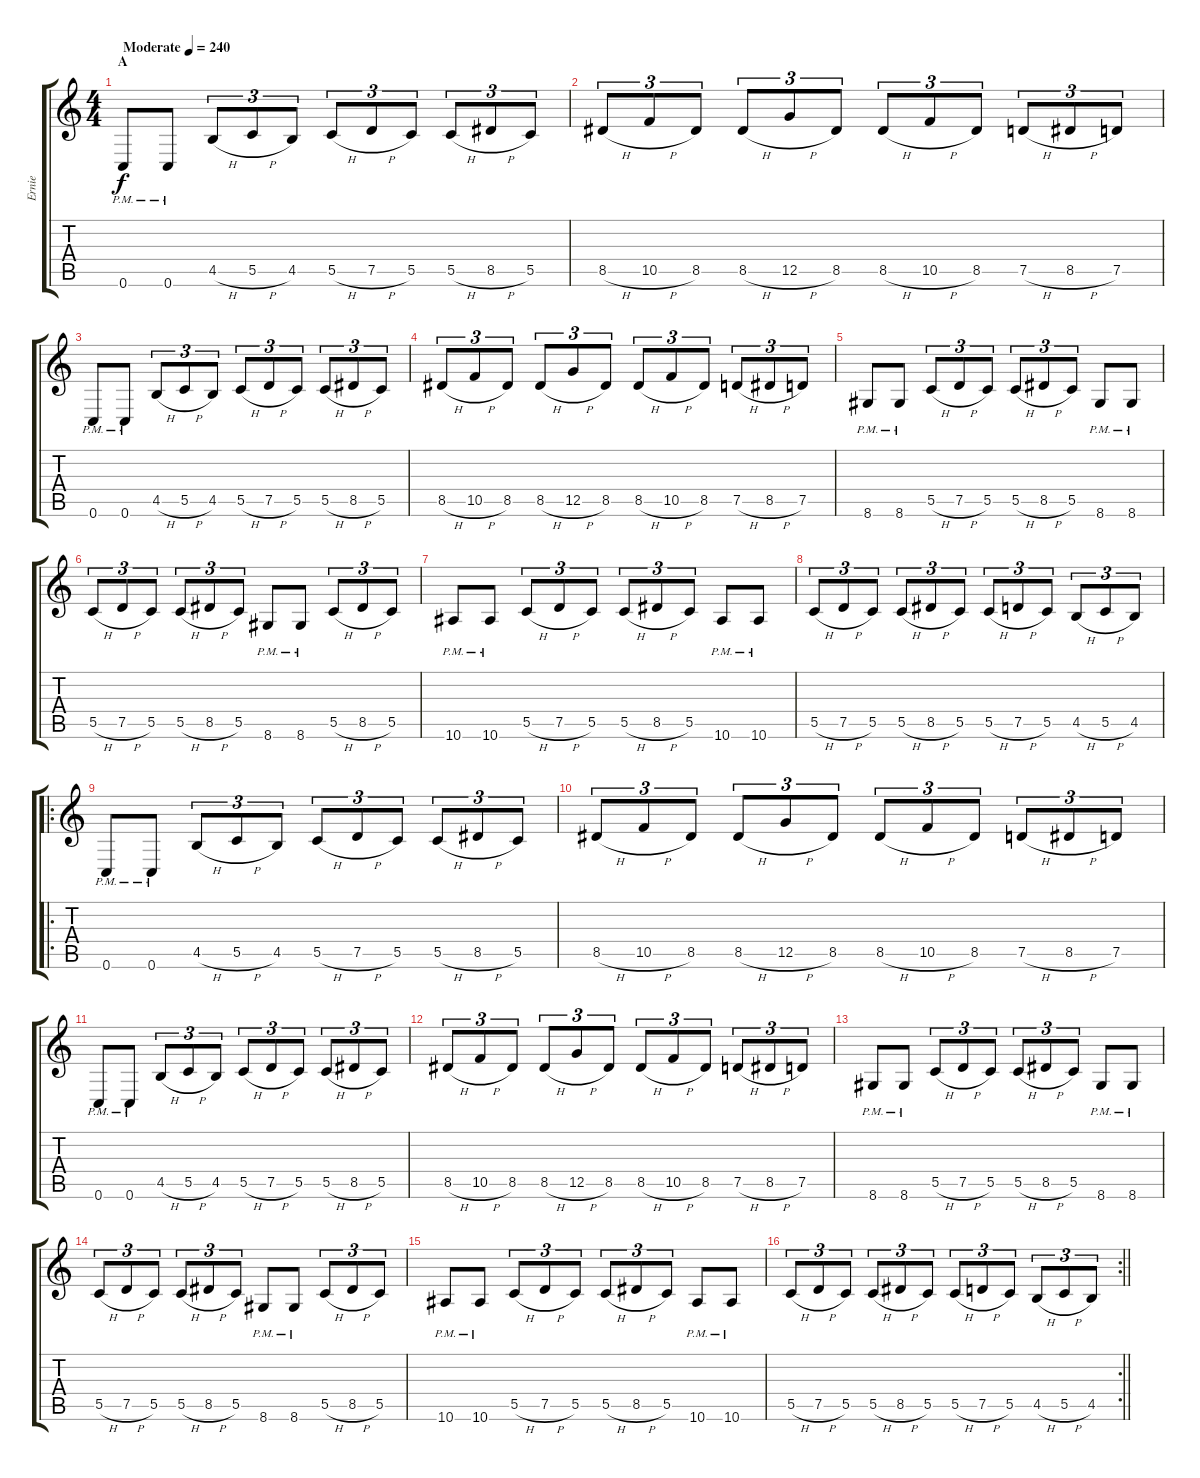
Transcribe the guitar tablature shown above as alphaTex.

\track ("Ernie" "Ernie") {instrument distortionguitar}
\staff {score tabs}
\tuning (D4 A3 F3 C3 G2 C2) {hide}
\ts (4 4)
\section ("" "A")
\tempo (240 "Moderate")
\clef g2
\ks c
0.6{pm}.8{dy f instrument distortionguitar} 0.6{pm}.8 4.5{h}.8{tu (3 2)} 5.5{h}.8{tu (3 2)} 4.5.8{tu (3 2)} 5.5{h}.8{tu (3 2)} 7.5{h}.8{tu (3 2)} 5.5.8{tu (3 2)} 5.5{h}.8{tu (3 2)} 8.5{h}.8{tu (3 2)} 5.5.8{tu (3 2)} |
8.5{h}.8{tu (3 2)} 10.5{h}.8{tu (3 2)} 8.5.8{tu (3 2)} 8.5{h}.8{tu (3 2)} 12.5{h}.8{tu (3 2)} 8.5.8{tu (3 2)} 8.5{h}.8{tu (3 2)} 10.5{h}.8{tu (3 2)} 8.5.8{tu (3 2)} 7.5{h}.8{tu (3 2)} 8.5{h}.8{tu (3 2)} 7.5.8{tu (3 2)} |
0.6{pm}.8 0.6{pm}.8 4.5{h}.8{tu (3 2)} 5.5{h}.8{tu (3 2)} 4.5.8{tu (3 2)} 5.5{h}.8{tu (3 2)} 7.5{h}.8{tu (3 2)} 5.5.8{tu (3 2)} 5.5{h}.8{tu (3 2)} 8.5{h}.8{tu (3 2)} 5.5.8{tu (3 2)} |
8.5{h}.8{tu (3 2)} 10.5{h}.8{tu (3 2)} 8.5.8{tu (3 2)} 8.5{h}.8{tu (3 2)} 12.5{h}.8{tu (3 2)} 8.5.8{tu (3 2)} 8.5{h}.8{tu (3 2)} 10.5{h}.8{tu (3 2)} 8.5.8{tu (3 2)} 7.5{h}.8{tu (3 2)} 8.5{h}.8{tu (3 2)} 7.5.8{tu (3 2)} |
8.6{pm}.8 8.6{pm}.8 5.5{h}.8{tu (3 2)} 7.5{h}.8{tu (3 2)} 5.5.8{tu (3 2)} 5.5{h}.8{tu (3 2)} 8.5{h}.8{tu (3 2)} 5.5.8{tu (3 2)} 8.6{pm}.8 8.6{pm}.8 |
5.5{h}.8{tu (3 2)} 7.5{h}.8{tu (3 2)} 5.5.8{tu (3 2)} 5.5{h}.8{tu (3 2)} 8.5{h}.8{tu (3 2)} 5.5.8{tu (3 2)} 8.6{pm}.8 8.6{pm}.8 5.5{h}.8{tu (3 2)} 8.5{h}.8{tu (3 2)} 5.5.8{tu (3 2)} |
10.6{pm}.8 10.6{pm}.8 5.5{h}.8{tu (3 2)} 7.5{h}.8{tu (3 2)} 5.5.8{tu (3 2)} 5.5{h}.8{tu (3 2)} 8.5{h}.8{tu (3 2)} 5.5.8{tu (3 2)} 10.6{pm}.8 10.6{pm}.8 |
5.5{h}.8{tu (3 2)} 7.5{h}.8{tu (3 2)} 5.5.8{tu (3 2)} 5.5{h}.8{tu (3 2)} 8.5{h}.8{tu (3 2)} 5.5.8{tu (3 2)} 5.5{h}.8{tu (3 2)} 7.5{h}.8{tu (3 2)} 5.5.8{tu (3 2)} 4.5{h}.8{tu (3 2)} 5.5{h}.8{tu (3 2)} 4.5.8{tu (3 2)} |
\ro
0.6{pm}.8 0.6{pm}.8 4.5{h}.8{tu (3 2)} 5.5{h}.8{tu (3 2)} 4.5.8{tu (3 2)} 5.5{h}.8{tu (3 2)} 7.5{h}.8{tu (3 2)} 5.5.8{tu (3 2)} 5.5{h}.8{tu (3 2)} 8.5{h}.8{tu (3 2)} 5.5.8{tu (3 2)} |
8.5{h}.8{tu (3 2)} 10.5{h}.8{tu (3 2)} 8.5.8{tu (3 2)} 8.5{h}.8{tu (3 2)} 12.5{h}.8{tu (3 2)} 8.5.8{tu (3 2)} 8.5{h}.8{tu (3 2)} 10.5{h}.8{tu (3 2)} 8.5.8{tu (3 2)} 7.5{h}.8{tu (3 2)} 8.5{h}.8{tu (3 2)} 7.5.8{tu (3 2)} |
0.6{pm}.8 0.6{pm}.8 4.5{h}.8{tu (3 2)} 5.5{h}.8{tu (3 2)} 4.5.8{tu (3 2)} 5.5{h}.8{tu (3 2)} 7.5{h}.8{tu (3 2)} 5.5.8{tu (3 2)} 5.5{h}.8{tu (3 2)} 8.5{h}.8{tu (3 2)} 5.5.8{tu (3 2)} |
8.5{h}.8{tu (3 2)} 10.5{h}.8{tu (3 2)} 8.5.8{tu (3 2)} 8.5{h}.8{tu (3 2)} 12.5{h}.8{tu (3 2)} 8.5.8{tu (3 2)} 8.5{h}.8{tu (3 2)} 10.5{h}.8{tu (3 2)} 8.5.8{tu (3 2)} 7.5{h}.8{tu (3 2)} 8.5{h}.8{tu (3 2)} 7.5.8{tu (3 2)} |
8.6{pm}.8 8.6{pm}.8 5.5{h}.8{tu (3 2)} 7.5{h}.8{tu (3 2)} 5.5.8{tu (3 2)} 5.5{h}.8{tu (3 2)} 8.5{h}.8{tu (3 2)} 5.5.8{tu (3 2)} 8.6{pm}.8 8.6{pm}.8 |
5.5{h}.8{tu (3 2)} 7.5{h}.8{tu (3 2)} 5.5.8{tu (3 2)} 5.5{h}.8{tu (3 2)} 8.5{h}.8{tu (3 2)} 5.5.8{tu (3 2)} 8.6{pm}.8 8.6{pm}.8 5.5{h}.8{tu (3 2)} 8.5{h}.8{tu (3 2)} 5.5.8{tu (3 2)} |
10.6{pm}.8 10.6{pm}.8 5.5{h}.8{tu (3 2)} 7.5{h}.8{tu (3 2)} 5.5.8{tu (3 2)} 5.5{h}.8{tu (3 2)} 8.5{h}.8{tu (3 2)} 5.5.8{tu (3 2)} 10.6{pm}.8 10.6{pm}.8 |
\rc 2
\barLineRight lightlight
5.5{h}.8{tu (3 2)} 7.5{h}.8{tu (3 2)} 5.5.8{tu (3 2)} 5.5{h}.8{tu (3 2)} 8.5{h}.8{tu (3 2)} 5.5.8{tu (3 2)} 5.5{h}.8{tu (3 2)} 7.5{h}.8{tu (3 2)} 5.5.8{tu (3 2)} 4.5{h}.8{tu (3 2)} 5.5{h}.8{tu (3 2)} 4.5.8{tu (3 2)}
